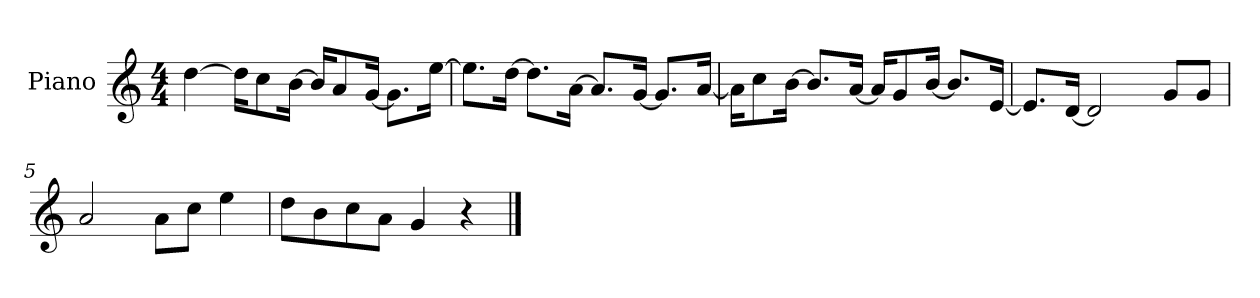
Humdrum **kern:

**kern
*part1
*staff1
*I"Piano
*I'P-no
*clefG2
*k[]
*M4/4
*MM90
=1
[4dd\
16dd\KL]
8cc\
[16b\Jk
16b/KL]
8a/
[16g/Jk
8.g\L]
[16ee\Jk
=2
8.ee\L]
[16dd\Jk
8.dd\L]
[16a\Jk
8.a/L]
[16g/Jk
8.g/L]
[16a/Jk
=3
16a\KL]
8cc\
[16b\Jk
8.b/L]
[16a/Jk
16a/KL]
8g/
[16b/Jk
8.b/L]
[16e/Jk
=4
8.e/L]
[16d/Jk
2d/]
8g/L
8g/J
=5
2a/
8a\L
8cc\J
4ee\
!!LO:LB:g=z
=6
8dd\L
8b\
8cc\
8a\J
4g/
4r
==
*-
